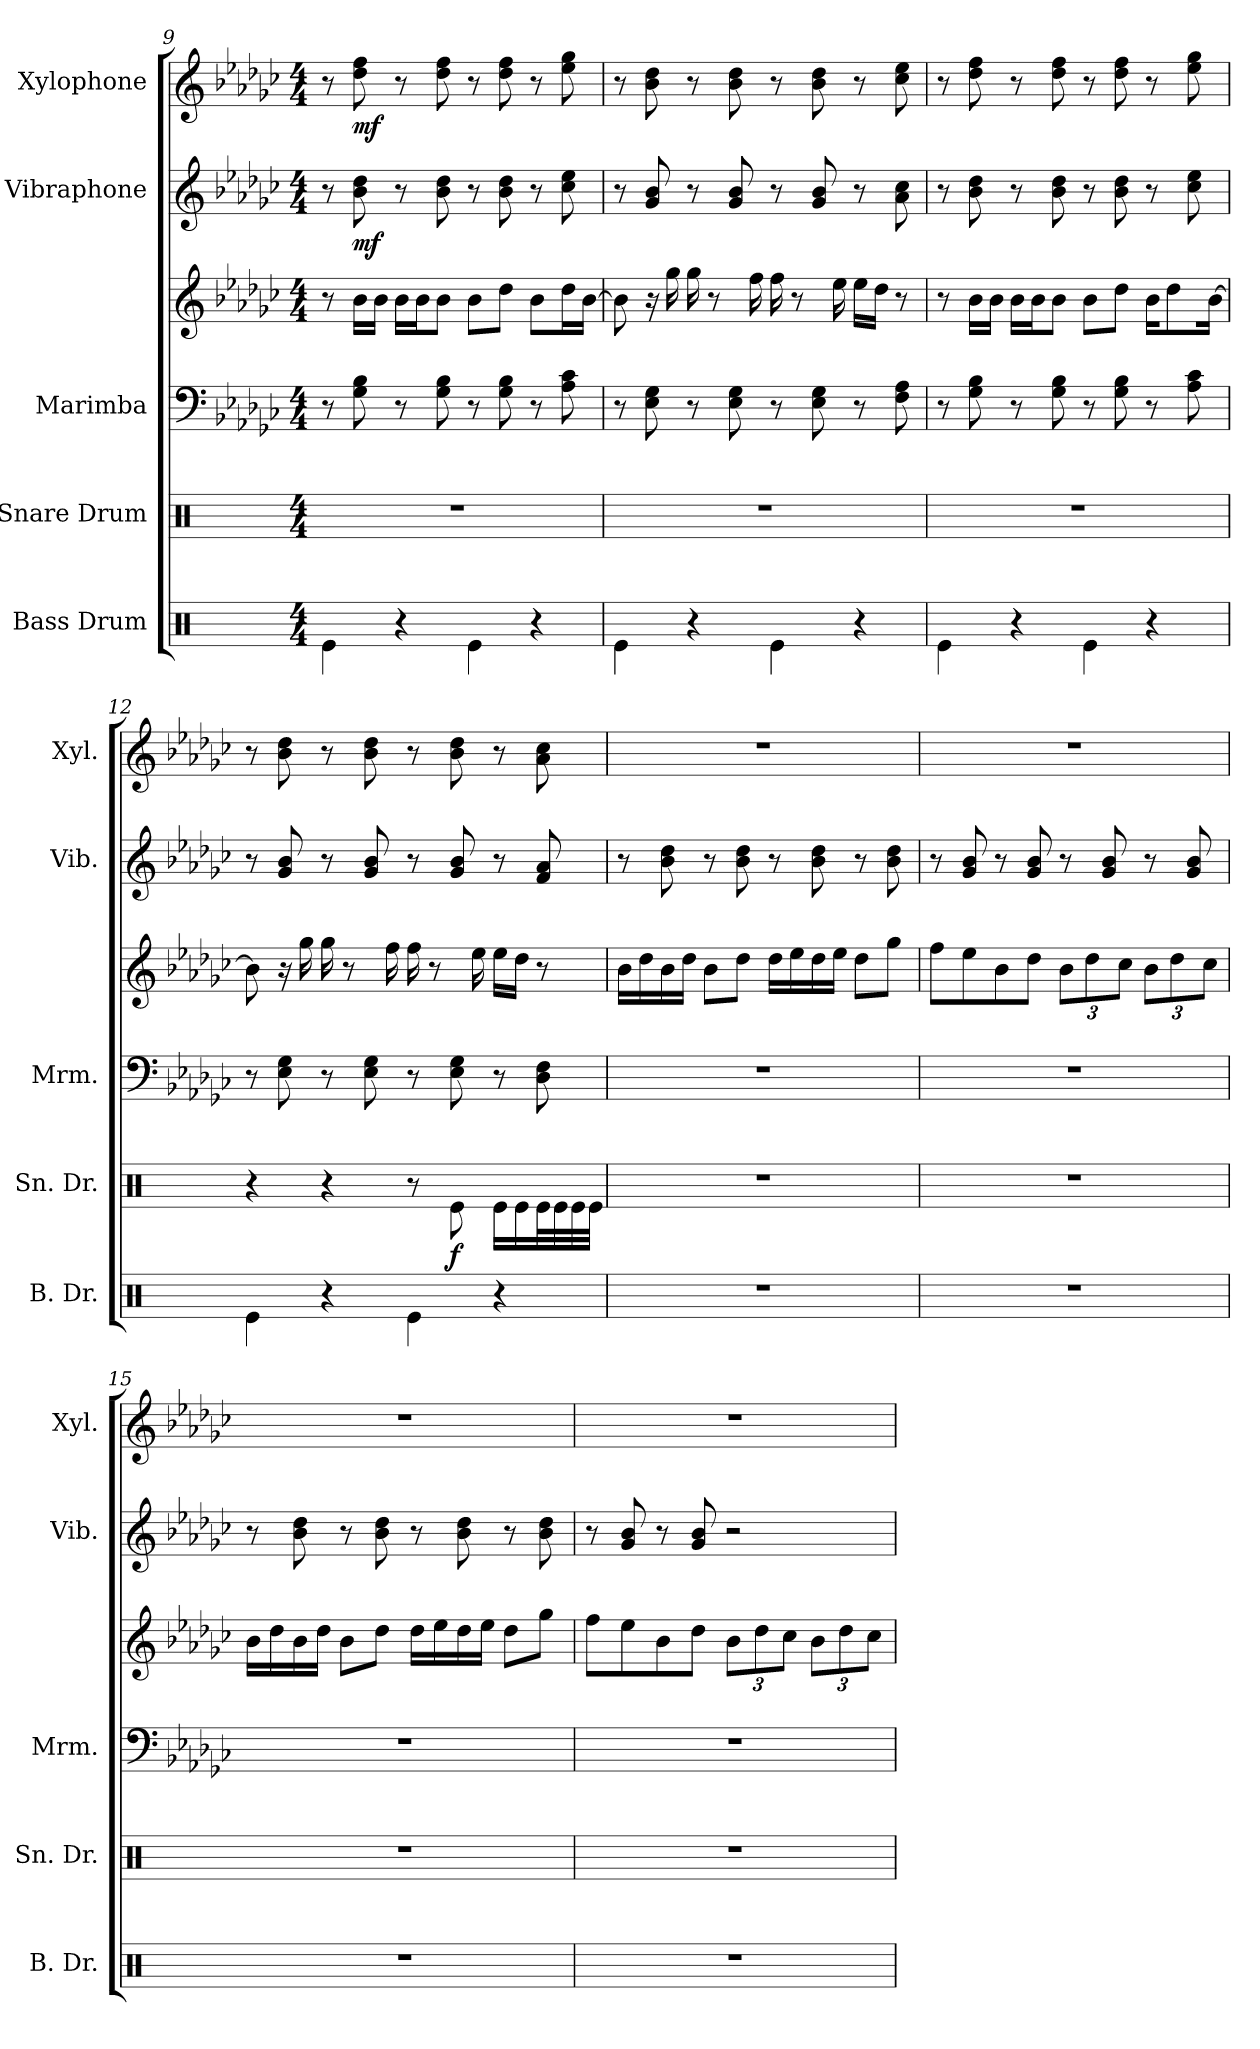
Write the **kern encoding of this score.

**kern	**kern	**dynam	**kern	**kern	**dynam	**kern	**dynam	**kern	**dynam
*part5	*part4	*part4	*part3	*part3	*part3	*part2	*part2	*part1	*part1
*staff6	*staff5	*staff5	*staff4	*staff3	*staff3/4	*staff2	*staff2	*staff1	*staff1
*I"Bass Drum	*I"Snare Drum	*	*I"Marimba	*	*	*I"Vibraphone	*	*I"Xylophone	*
*I'B. Dr.	*I'Sn. Dr.	*	*I'Mrm.	*	*	*I'Vib.	*	*I'Xyl.	*
*clefX	*clefX	*	*clefF4	*clefG2	*	*clefG2	*	*clefG2	*
*	*	*	*	*	*	*	*	*ITrd-7c-12	*
*k[]	*k[]	*	*k[b-e-a-d-g-c-]	*k[b-e-a-d-g-c-]	*	*k[b-e-a-d-g-c-]	*	*k[b-e-a-d-g-c-]	*
*M4/4	*M4/4	*	*M4/4	*M4/4	*	*M4/4	*	*M4/4	*
=9	=9	=9	=9	=9	=9	=9	=9	=9	=9
4Re\	1r	.	8r	8r	.	8r	.	8r	.
!	!	!	!	!	!LO:DY:b=2	!	!	!	!
!	!	!	!	!	!LO:DY:n=1:b	!	!LO:DY:b	!	!LO:DY:b
.	.	.	8G-\ 8B-\	16b-\LL	mf ff	8b-\ 8dd-\	mf	8ddd-\ 8fff\	mf
.	.	.	.	16b-\JJ	.	.	.	.	.
4r	.	.	8r	16b-\LL	.	8r	.	8r	.
.	.	.	.	16b-\J	.	.	.	.	.
.	.	.	8G-\ 8B-\	8b-\J	.	8b-\ 8dd-\	.	8ddd-\ 8fff\	.
4Re\	.	.	8r	8b-\L	.	8r	.	8r	.
.	.	.	8G-\ 8B-\	8dd-\J	.	8b-\ 8dd-\	.	8ddd-\ 8fff\	.
4r	.	.	8r	8b-\L	.	8r	.	8r	.
.	.	.	8A-\ 8c-\	16dd-\L	.	8cc-\ 8ee-\	.	8eee-\ 8ggg-\	.
.	.	.	.	[16b-\JJ	.	.	.	.	.
=10	=10	=10	=10	=10	=10	=10	=10	=10	=10
4Re\	1r	.	8r	8b-\]	.	8r	.	8r	.
.	.	.	8E-\ 8G-\	16r	.	8g-/ 8b-/	.	8bb-\ 8ddd-\	.
.	.	.	.	16gg-\	.	.	.	.	.
4r	.	.	8r	16gg-\	.	8r	.	8r	.
.	.	.	.	8r	.	.	.	.	.
.	.	.	8E-\ 8G-\	.	.	8g-/ 8b-/	.	8bb-\ 8ddd-\	.
.	.	.	.	16ff\	.	.	.	.	.
4Re\	.	.	8r	16ff\	.	8r	.	8r	.
.	.	.	.	8r	.	.	.	.	.
.	.	.	8E-\ 8G-\	.	.	8g-/ 8b-/	.	8bb-\ 8ddd-\	.
.	.	.	.	16ee-\	.	.	.	.	.
4r	.	.	8r	16ee-\LL	.	8r	.	8r	.
.	.	.	.	16dd-\JJ	.	.	.	.	.
.	.	.	8F\ 8A-\	8r	.	8a-\ 8cc-\	.	8ccc-\ 8eee-\	.
!!LO:LB:g=z
=11	=11	=11	=11	=11	=11	=11	=11	=11	=11
4Re\	1r	.	8r	8r	.	8r	.	8r	.
.	.	.	8G-\ 8B-\	16b-\LL	.	8b-\ 8dd-\	.	8ddd-\ 8fff\	.
.	.	.	.	16b-\JJ	.	.	.	.	.
4r	.	.	8r	16b-\LL	.	8r	.	8r	.
.	.	.	.	16b-\J	.	.	.	.	.
.	.	.	8G-\ 8B-\	8b-\J	.	8b-\ 8dd-\	.	8ddd-\ 8fff\	.
4Re\	.	.	8r	8b-\L	.	8r	.	8r	.
.	.	.	8G-\ 8B-\	8dd-\J	.	8b-\ 8dd-\	.	8ddd-\ 8fff\	.
4r	.	.	8r	16b-\KL	.	8r	.	8r	.
.	.	.	.	8dd-\	.	.	.	.	.
.	.	.	8A-\ 8c-\	.	.	8cc-\ 8ee-\	.	8eee-\ 8ggg-\	.
.	.	.	.	[16b-\Jk	.	.	.	.	.
=12	=12	=12	=12	=12	=12	=12	=12	=12	=12
4Re\	4r	.	8r	8b-\]	.	8r	.	8r	.
.	.	.	8E-\ 8G-\	16r	.	8g-/ 8b-/	.	8bb-\ 8ddd-\	.
.	.	.	.	16gg-\	.	.	.	.	.
4r	4r	.	8r	16gg-\	.	8r	.	8r	.
.	.	.	.	8r	.	.	.	.	.
.	.	.	8E-\ 8G-\	.	.	8g-/ 8b-/	.	8bb-\ 8ddd-\	.
.	.	.	.	16ff\	.	.	.	.	.
4Re\	8r	.	8r	16ff\	.	8r	.	8r	.
.	.	.	.	8r	.	.	.	.	.
!	!	!LO:DY:b	!	!	!	!	!	!	!
.	8Re\	f	8E-\ 8G-\	.	.	8g-/ 8b-/	.	8bb-\ 8ddd-\	.
.	.	.	.	16ee-\	.	.	.	.	.
4r	16Re\LL	.	8r	16ee-\LL	.	8r	.	8r	.
.	16Re\	.	.	16dd-\JJ	.	.	.	.	.
.	32Re\L	.	8D-\ 8F\	8r	.	8f/ 8a-/	.	8aa-\ 8ccc-\	.
.	32Re\	.	.	.	.	.	.	.	.
.	32Re\	.	.	.	.	.	.	.	.
.	32Re\JJJ	.	.	.	.	.	.	.	.
=13	=13	=13	=13	=13	=13	=13	=13	=13	=13
1r	1r	.	1r	16b-\LL	.	8r	.	1r	.
.	.	.	.	16dd-\	.	.	.	.	.
.	.	.	.	16b-\	.	8b-\ 8dd-\	.	.	.
.	.	.	.	16dd-\JJ	.	.	.	.	.
.	.	.	.	8b-\L	.	8r	.	.	.
.	.	.	.	8dd-\J	.	8b-\ 8dd-\	.	.	.
.	.	.	.	16dd-\LL	.	8r	.	.	.
.	.	.	.	16ee-\	.	.	.	.	.
.	.	.	.	16dd-\	.	8b-\ 8dd-\	.	.	.
.	.	.	.	16ee-\JJ	.	.	.	.	.
.	.	.	.	8dd-\L	.	8r	.	.	.
.	.	.	.	8gg-\J	.	8b-\ 8dd-\	.	.	.
!!LO:PB:g=z
=14	=14	=14	=14	=14	=14	=14	=14	=14	=14
1r	1r	.	1r	8ff\L	.	8r	.	1r	.
.	.	.	.	8ee-\	.	8g-/ 8b-/	.	.	.
.	.	.	.	8b-\	.	8r	.	.	.
.	.	.	.	8dd-\J	.	8g-/ 8b-/	.	.	.
*	*	*	*	*Xbrackettup	*	*	*	*	*
.	.	.	.	12b-\L	.	8r	.	.	.
.	.	.	.	12dd-\	.	.	.	.	.
.	.	.	.	.	.	8g-/ 8b-/	.	.	.
.	.	.	.	12cc-\J	.	.	.	.	.
.	.	.	.	12b-\L	.	8r	.	.	.
.	.	.	.	12dd-\	.	.	.	.	.
.	.	.	.	.	.	8g-/ 8b-/	.	.	.
.	.	.	.	12cc-\J	.	.	.	.	.
=15	=15	=15	=15	=15	=15	=15	=15	=15	=15
1r	1r	.	1r	16b-\LL	.	8r	.	1r	.
.	.	.	.	16dd-\	.	.	.	.	.
.	.	.	.	16b-\	.	8b-\ 8dd-\	.	.	.
.	.	.	.	16dd-\JJ	.	.	.	.	.
.	.	.	.	8b-\L	.	8r	.	.	.
.	.	.	.	8dd-\J	.	8b-\ 8dd-\	.	.	.
.	.	.	.	16dd-\LL	.	8r	.	.	.
.	.	.	.	16ee-\	.	.	.	.	.
.	.	.	.	16dd-\	.	8b-\ 8dd-\	.	.	.
.	.	.	.	16ee-\JJ	.	.	.	.	.
.	.	.	.	8dd-\L	.	8r	.	.	.
.	.	.	.	8gg-\J	.	8b-\ 8dd-\	.	.	.
=16	=16	=16	=16	=16	=16	=16	=16	=16	=16
1r	1r	.	1r	8ff\L	.	8r	.	1r	.
.	.	.	.	8ee-\	.	8g-/ 8b-/	.	.	.
.	.	.	.	8b-\	.	8r	.	.	.
.	.	.	.	8dd-\J	.	8g-/ 8b-/	.	.	.
.	.	.	.	12b-\L	.	2r	.	.	.
.	.	.	.	12dd-\	.	.	.	.	.
.	.	.	.	12cc-\J	.	.	.	.	.
.	.	.	.	12b-\L	.	.	.	.	.
.	.	.	.	12dd-\	.	.	.	.	.
.	.	.	.	12cc-\J	.	.	.	.	.
=	=	=	=	=	=	=	=	=	=
*-	*-	*-	*-	*-	*-	*-	*-	*-	*-
